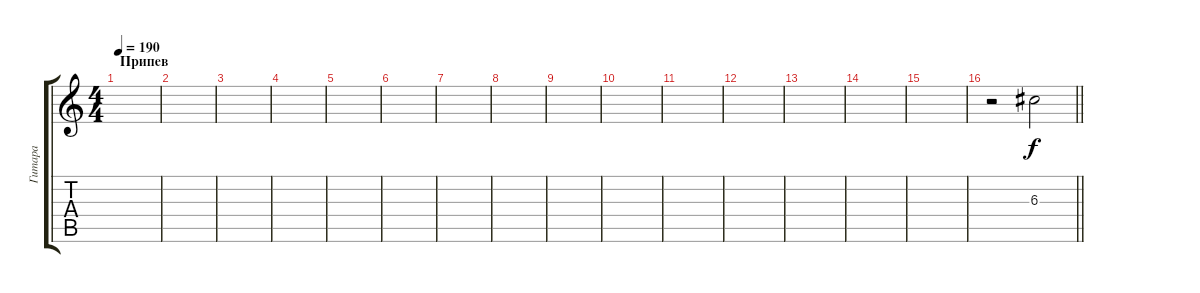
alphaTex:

\track ("Гитара" "Гитара") {instrument acousticguitarsteel}
\staff {score tabs}
\tuning (E4 B3 G3 D3 A2 E2) {hide}
\ts (4 4)
\section ("" "Припев")
\tempo 190
\clef g2
\ks c
|
|
|
|
|
|
|
|
|
|
|
|
|
|
|
\barLineRight lightlight
r.2{volume 10 instrument distortionguitar} 6.3.2
